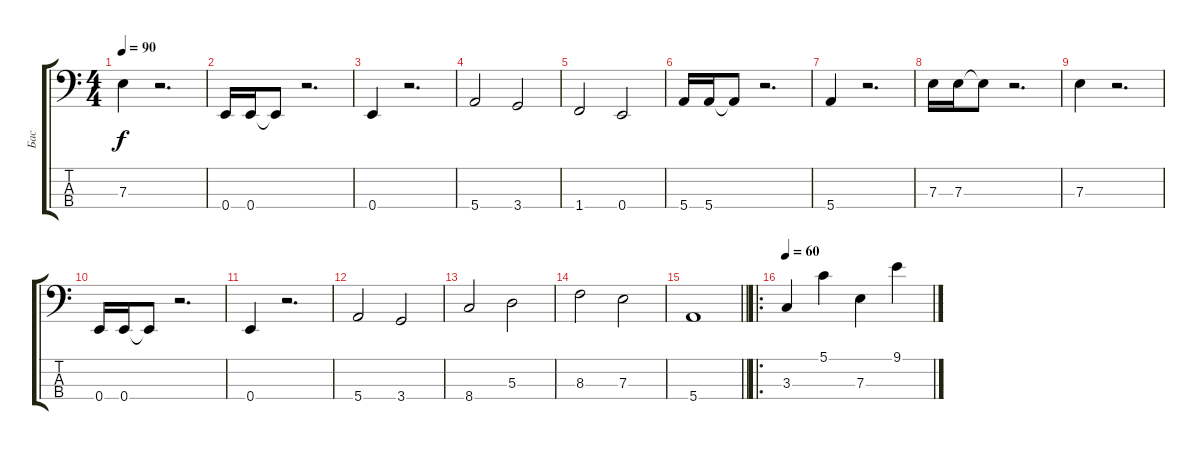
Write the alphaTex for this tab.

\track ("Бас" "Бас") {instrument electricbassfinger}
\staff {score tabs}
\tuning (G2 D2 A1 E1) {hide}
\ts (4 4)
\tempo 90
\clef f4
\ks c
7.3.4{dy f} r.2{d} |
0.4.16 0.4.16 0.4{t}.8 r.2{d} |
0.4.4 r.2{d} |
5.4.2 3.4.2 |
1.4.2 0.4.2 |
5.4.16 5.4.16 5.4{t}.8 r.2{d} |
5.4.4 r.2{d} |
7.3.16 7.3.16 7.3{t}.8 r.2{d} |
7.3.4 r.2{d} |
0.4.16 0.4.16 0.4{t}.8 r.2{d} |
0.4.4 r.2{d} |
5.4.2 3.4.2 |
8.4.2 5.3.2 |
8.3.2 7.3.2 |
\barLineRight lightlight
5.4.1 |
\ro
\tempo 60
3.3.4 5.1.4 7.3.4 9.1.4
